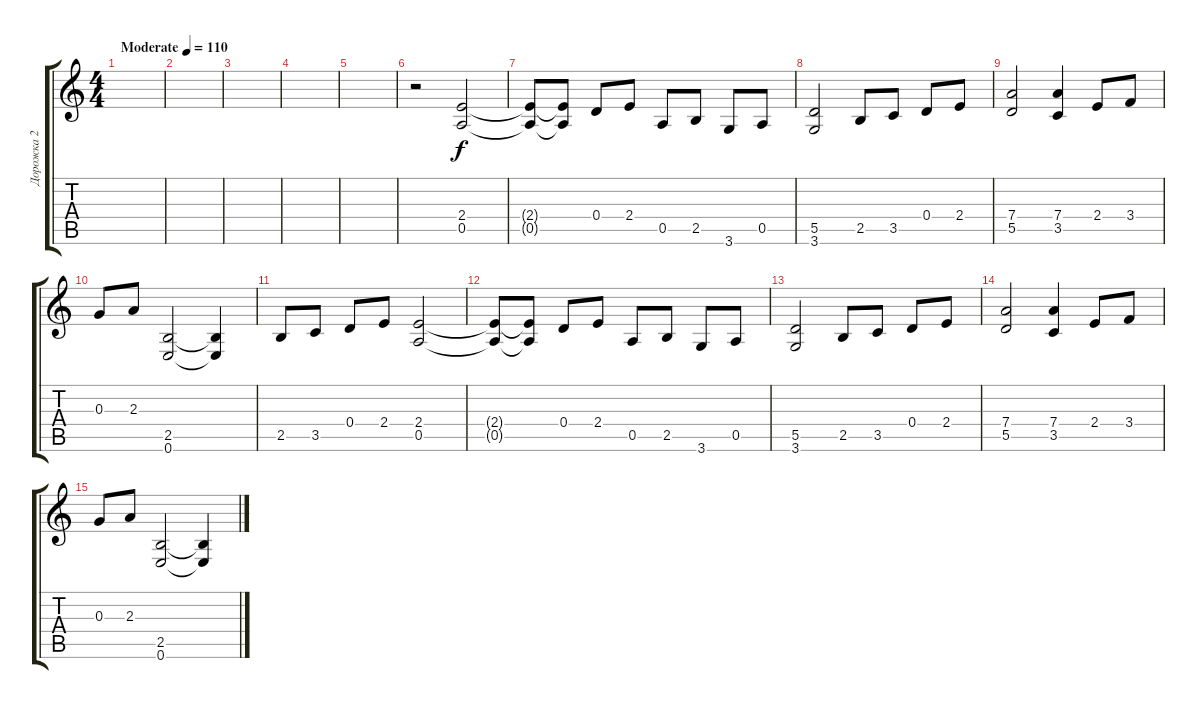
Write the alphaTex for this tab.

\track ("Дорожка 2" "Дорожка 2") {instrument overdrivenguitar}
\staff {score tabs}
\tuning (E4 B3 G3 D3 A2 E2) {hide}
\ts (4 4)
\tempo (110 "Moderate")
\clef g2
\ks c
|
|
|
|
|
r.2 (2.4 0.5).2 |
(2.4{t} 0.5{t}).8 (2.4{t} 0.5{t}).8 0.4.8 2.4.8 0.5.8 2.5.8 3.6.8 0.5.8 |
(5.5 3.6).2 2.5.8 3.5.8 0.4.8 2.4.8 |
(7.4 5.5).2 (7.4 3.5).4 2.4.8 3.4.8 |
0.3.8 2.3.8 (2.5 0.6).2 (2.5{t} 0.6{t}).4 |
2.5.8 3.5.8 0.4.8 2.4.8 (2.4 0.5).2 |
(2.4{t} 0.5{t}).8 (2.4{t} 0.5{t}).8 0.4.8 2.4.8 0.5.8 2.5.8 3.6.8 0.5.8 |
(5.5 3.6).2 2.5.8 3.5.8 0.4.8 2.4.8 |
(7.4 5.5).2 (7.4 3.5).4 2.4.8 3.4.8 |
0.3.8 2.3.8 (2.5 0.6).2 (2.5{t} 0.6{t}).4
